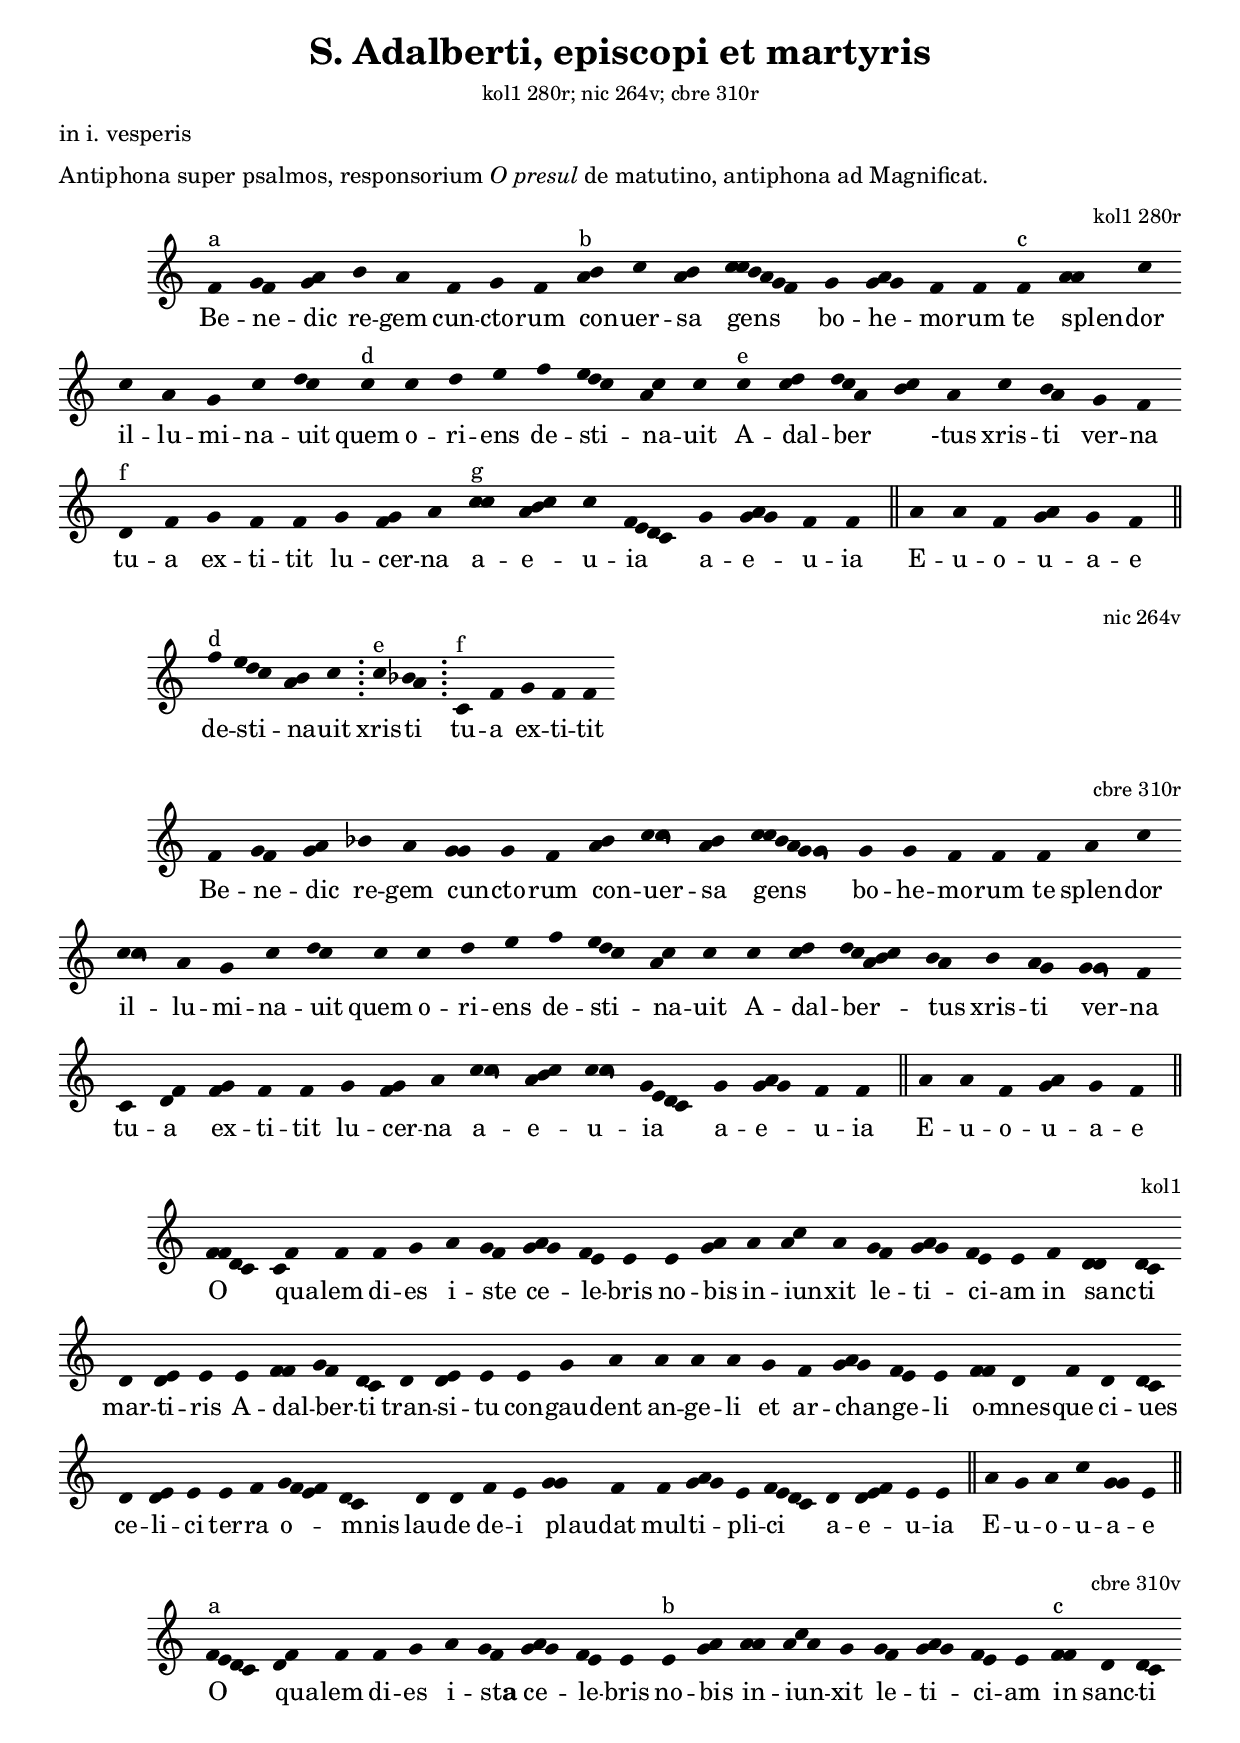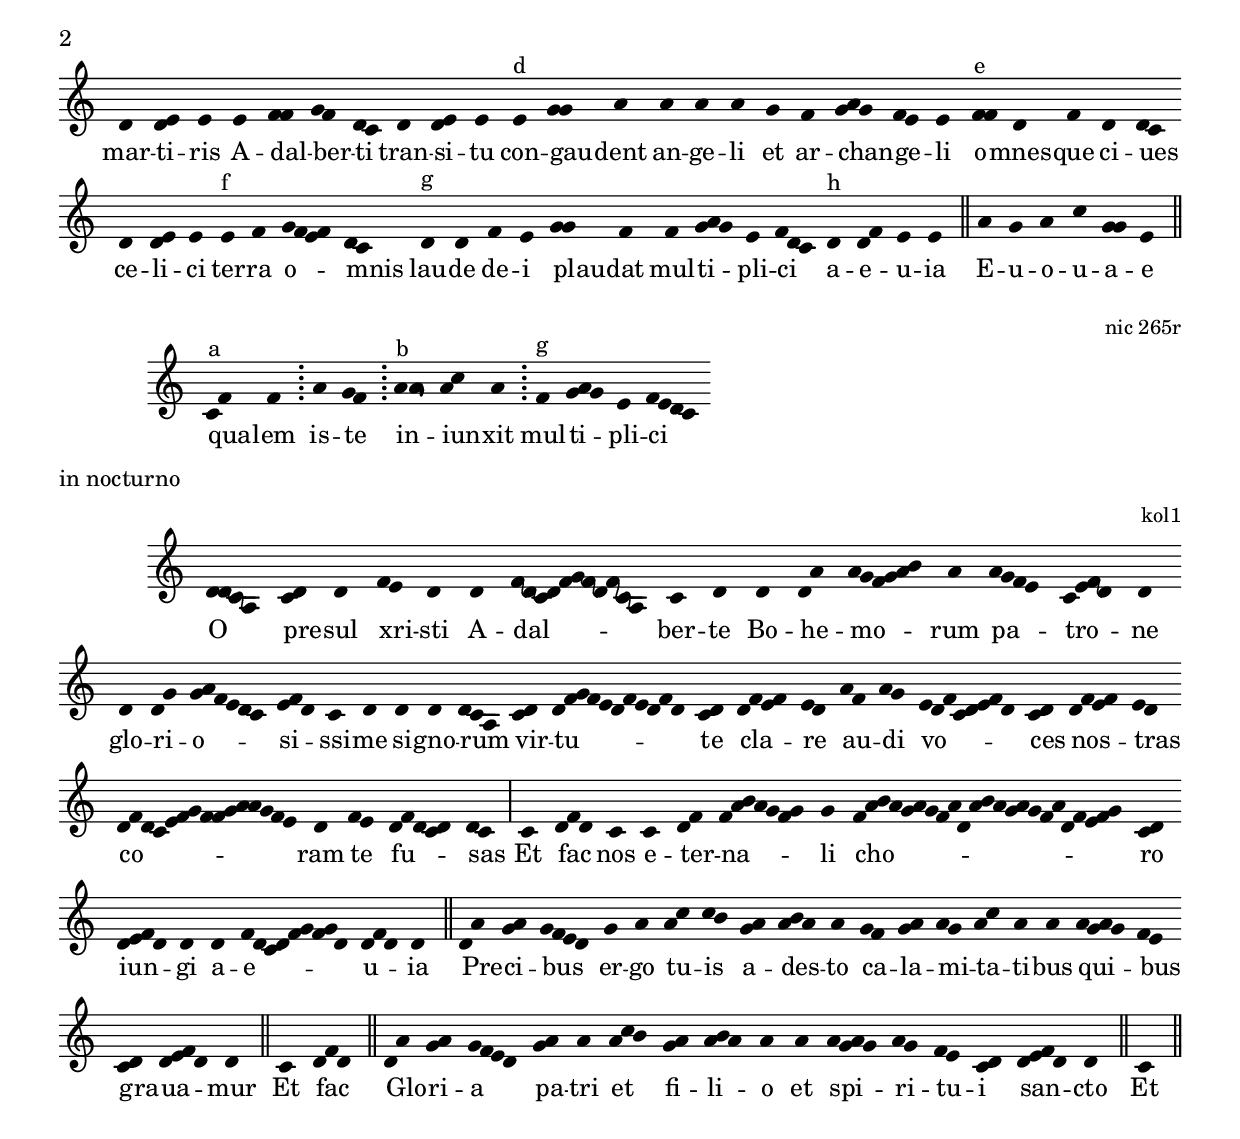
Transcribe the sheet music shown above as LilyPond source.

\version "2.19.32"

\include "../lib/synopsis.ily"

\header {
  title = "S. Adalberti, episcopi et martyris"
  fontes = "kol1 280r; nic 264v; cbre 310r"
}

\markup{in i. vesperis}

\markup\justify{
  Antiphona super psalmos,
  responsorium \italic{O presul} de matutino,
  antiphona ad Magnificat.
}

\version "2.19.32"

\include "../lib/synopsis.ily"

\score {
  \transpose c c' {
    \plainchant
    f^"a" \melisma { g f } \melisma{ g a } \bar "" b a \bar "" f g f \bar ""
    \melisma { a^"b" b } c' \melisma { a b } \bar "" \melisma { c' c' b a g f } \bar "" g \melisma { g a g } f f \bar ""
    f^"c" \bar "" \melisma { a a } \bar "" c' \bar "" c' a g c' \melisma { d' c' } \bar ""
    c'^"d" \bar "" c' d' e' \bar "" f' \melisma { e' d' c' } \melisma { a c' } c' \bar ""
    c'^"e" \melisma { c' d' } \melisma { d' c' a } \melisma { b c' } a \bar "" c' \melisma { b a } \bar "" g f \bar ""
    d^"f" f \bar "" g f f \bar "" g \melisma { f g } a \bar ""
    \melisma { c'^"g" c' } \melisma { a b c' } c' \melisma { f e d c } \bar "" g \melisma { g a g } f f \bar "||"

    a a f \melisma { g a } g f \bar "||"
  }
  \addlyrics {
    Be -- ne -- dic re -- gem cun -- cto -- rum
    con -- uer -- sa gens bo -- he -- mo -- rum
    te splen --  dor il -- lu -- mi -- na -- uit
    quem o -- ri -- ens de -- sti -- na -- uit
    A -- dal -- ber _ -tus xris -- ti ver -- na
    tu -- a ex -- ti -- tit lu -- cer -- na
    a -- e -- u -- ia a -- e -- u -- ia

    E -- u -- o -- u -- a -- e
  }
  \header {
    quid = "antiphona"
    modus = "6+5"
    fontes = "kol1 280r"
  }
}

\score {
  \transpose c c' {
    \plainchant
    f'^"d" \melisma { e' d' c' } \melisma { a b } c' \bar ";"
    c'^"e" \melisma { bes a } \bar ";"
    c^"f" f g f f \bar ""
  }
  \addlyrics {
    de -- sti -- na -- uit
    xris -- ti
    tu -- a ex -- ti -- tit
  }
  \header {
    quid = "antiphona"
    modus = "6+5"
    fontes = "nic 264v"
  }
}

\score {
  \transpose c c' {
    \plainchant
    f \melisma { g f } \melisma{ g a } \bar "" bes! a \bar "" \melisma { g g } g f \bar ""
    \melisma { a b } \melisma { c' \strophicus c' } \melisma { a b } \bar "" \melisma { c' c' b a g \strophicus g } \bar "" g g f f \bar ""
    f \bar "" a c' \bar "" \melisma { c' \strophicus c' } \bar "" a g c' \melisma { d' c' } \bar ""
    c' \bar "" c' d' e' \bar "" f' \melisma { e' d' c' } \melisma { a c' } c' \bar ""
    c' \melisma { c' d' } \melisma { d' c' a b c' } \melisma { b a } \bar "" b \melisma { a g } \bar "" \melisma { g \strophicus g } f \bar ""
    c \melisma { d f } \bar "" \melisma { f g } f f \bar "" g \melisma { f g } a \bar ""
    \melisma { c' \strophicus c' } \melisma { a b c' } \melisma { c' \strophicus c' } \melisma { g e d c } \bar "" g \melisma { g a g } f f \bar "||"

    a a f \melisma { g a } g f \bar "||"
  }
  \addlyrics {
    Be -- ne -- dic re -- gem cun -- cto -- rum
    con -- uer -- sa gens bo -- he -- mo -- rum
    te splen --  dor il -- lu -- mi -- na -- uit
    quem o -- ri -- ens de -- sti -- na -- uit
    A -- dal -- ber -- tus xris -- ti ver -- na
    tu -- a ex -- ti -- tit lu -- cer -- na
    a -- e -- u -- ia a -- e -- u -- ia

    E -- u -- o -- u -- a -- e
  }
  \header {
    quid = "antiphona"
    modus = "6+5"
    fontes = "cbre 310r"
  }
}

\version "2.19.32"

\include "../lib/synopsis.ily"

\score {
  \transpose c c' {
    \plainchant
    \melisma { f f d c } \bar "" \melisma { c f } f \bar "" f g \bar "" a \melisma { g f } \bar "" \melisma { g a g } \melisma { f e } e \bar ""
    e \melisma { g a } \bar "" a \melisma { a c' } a \bar "" \melisma { g f } \melisma { g a g } \melisma { f e } e \bar ""
    f \bar "" \melisma { d d } \melisma { d c } \bar "" d \melisma { d e } e \bar "" e \melisma { f f } \melisma { g f } \melisma { d c } \bar "" d \melisma { d e } e \bar ""
    e g a \bar "" a a a \bar "" g \bar "" f \melisma { g a g } \bar "" \melisma { f e } e \bar ""
    \melisma { f f } d f \bar "" d \melisma { d c } \bar "" d \melisma { d e } e \bar ""
    e f \bar "" \melisma { g f e f } \melisma { d c } \bar ""
    d d \bar "" f e \bar "" \melisma { g g } f \bar "" f \melisma { g a g } e \melisma { f e d c } \bar ""
    d \melisma { d e f } e e \bar "||"

    a g a c' \melisma { g g } e \bar "||"
  }
  \addlyrics {
    O qua -- lem di -- es i -- ste ce -- le -- bris
    no -- bis in -- iun -- xit le -- ti -- ci -- am
    in sanc -- ti mar -- ti -- ris A -- dal -- ber -- ti tran -- si -- tu
    con -- gau -- dent an -- ge -- li et ar -- chan -- ge -- li
    o -- mnes -- que ci -- ues ce -- li -- ci
    ter -- ra o -- mnis
    lau -- de de -- i plau -- dat mul -- ti -- pli -- ci
    a -- e -- u -- ia

    E -- u -- o -- u -- a -- e
  }
  \header {
    quid = "antiphona"
    modus = "4"
    fontes = "kol1"
  }
}

\score {
  \transpose c c' {
    \plainchant
    \melisma { f^"a" e d c } \bar "" \melisma { d f } f \bar "" f g \bar "" a \melisma { g f } \bar "" \melisma { g a g } \melisma { f e } e \bar ""
    e^"b" \melisma { g a } \bar "" \melisma { a a } \melisma { a c' a } g \bar "" \melisma { g f } \melisma { g a g } \melisma { f e } e \bar ""
    \melisma { f^"c" f } \bar "" d \melisma { d c } \bar "" d \melisma { d e } e \bar "" e \melisma { f f } \melisma { g f } \melisma { d c } \bar "" d \melisma { d e } e \bar ""
    e^"d" \melisma { g g } a \bar "" a a a \bar "" g \bar "" f \melisma { g a g } \bar "" \melisma { f e } e \bar ""
    \melisma { f^"e" f } d f \bar "" d \melisma { d c } \bar "" d \melisma { d e } e \bar ""
    e^"f" f \bar "" \melisma { g f e f } \melisma { d c } \bar ""
    d^"g" d \bar "" f e \bar "" \melisma { g g } f \bar "" f \melisma { g a g } e \melisma { f d c } \bar ""
    d^"h" \melisma { d f } e e \bar "||"

    a g a c' \melisma { g g } e \bar "||"
  }
  \addlyrics {
    O qua -- lem di -- es i -- \markup\concat{st\bold{a}} ce -- le -- bris
    no -- bis in -- iun -- xit le -- ti -- ci -- am
    in sanc -- ti mar -- ti -- ris A -- dal -- ber -- ti tran -- si -- tu
    con -- gau -- dent an -- ge -- li et ar -- chan -- ge -- li
    o -- mnes -- que ci -- ues ce -- li -- ci
    ter -- ra o -- mnis
    lau -- de de -- i plau -- dat mul -- ti -- pli -- ci
    a -- e -- u -- ia

    E -- u -- o -- u -- a -- e
  }
  \header {
    quid = "antiphona"
    modus = "4"
    fontes = "cbre 310v"
  }
}

\score {
  \transpose c c' {
    \plainchant
    \melisma { c^"a" f } f \bar ";"
    a \melisma { g f} \bar ";"
    \melisma { a^"b" \strophicus a } \melisma { a c' } a \bar ";"
    f^"g" \melisma { g a g } e \melisma { f e d c }
  }
  \addlyrics {
    qua -- lem
    is -- te
    in -- iun -- xit
    mul -- ti -- pli -- ci
  }
  \header {
    quid = "antiphona"
    modus = "4"
    fontes = "nic 265r"
  }
}


\markup{in nocturno}

\version "2.19.32"

\include "../lib/synopsis.ily"

\score {
  \transpose c c' {
    \plainchant
    \melisma { d d \tli c \sli a, } \bar "" \melisma { c d } d \bar "" \melisma { f e } d \bar "" d \melisma { f \sli d \tli c d f g \tli f \sli d f \mli c \sli a, } c d \bar ""
    d \melisma { d a } \melisma { a g f g a b } a \bar "" \melisma { a g f e } \melisma { c e f \sli d } d \bar "" d \melisma { d g } \melisma { g a f e d c } \melisma { e f d } c d \bar ""
    d d \melisma { d c a, } \bar "" \melisma { c d } \melisma { d f g f e d f e d f d } \melisma { c d } \bar "" \melisma { d f e f } \melisma { e d } \bar ""
    \melisma { a f } \melisma { a g } \bar "" \melisma { e d f c d e f d } \melisma { c d } \bar "" \melisma { d f e f } \melisma { e d } \bar ""
    \melisma { d f d c e f g f f g a a g f e } d \bar "" \melisma { f e } \bar "" \melisma { d f d c d } \melisma { d c } \bar "|"
    c \bar "" \melisma { d f d } \bar "" c \bar "" c \melisma { d f } \melisma { f a b a g f g } g \bar "" \melisma { f a b a g a g f a d a b a g a g f a d f e f g } \melisma { c d } \bar "" \melisma { d e f d } d \bar ""
    d \melisma { f d c d f g f g d } \melisma { d f d } d \bar "||"

    \melisma { d a } \melisma { g a } \melisma { g f e d } \bar "" g a \bar "" \melisma { a c' } \melisma { c' b } \bar ""
    \melisma { g a } \melisma { a b a } a \bar "" \melisma { g f } \melisma { g a } \melisma { a g } \melisma { a c' } a a \bar ""
    \melisma { a g a g } \melisma { f e } \bar "" \melisma { c d } \melisma { d e f d } d \bar "||"

    c \bar "" \melisma { d f d } \bar "||"

    \melisma { d a } \melisma { g a } \melisma { g f e d } \bar "" \melisma { g a } a \bar "" \melisma { a c' b } \bar "" \melisma { g a } \melisma { a b a } a \bar ""
    a \bar "" \melisma { a g a g } \melisma { a g } \melisma { f e } \melisma { c d } \bar "" \melisma { d e f d } d \bar "||"

    c \bar "||"
  }
  \addlyrics {
    O pre -- sul xri -- sti A -- dal -- ber -- te
    Bo -- he -- mo -- rum pa -- tro -- ne glo -- ri -- o -- si -- ssi -- me
    si -- gno -- rum vir -- tu -- te cla -- re
    au -- di vo -- ces nos -- tras
    co -- ram te fu -- sas
    Et fac nos e -- ter -- na -- li cho -- ro iun -- gi
    a -- e -- u -- ia

    Pre -- ci -- bus er -- go tu -- is
    a -- des -- to ca -- la -- mi -- ta -- ti -- bus
    qui -- bus gra -- ua -- mur

    Et fac

    Glo -- ri -- a pa -- tri et fi -- li -- o
    et spi -- ri -- tu -- i san -- cto

    Et
  }
  \header {
    quid = "responsorium"
    modus = "2+1"
    fontes = "kol1"
  }
}

